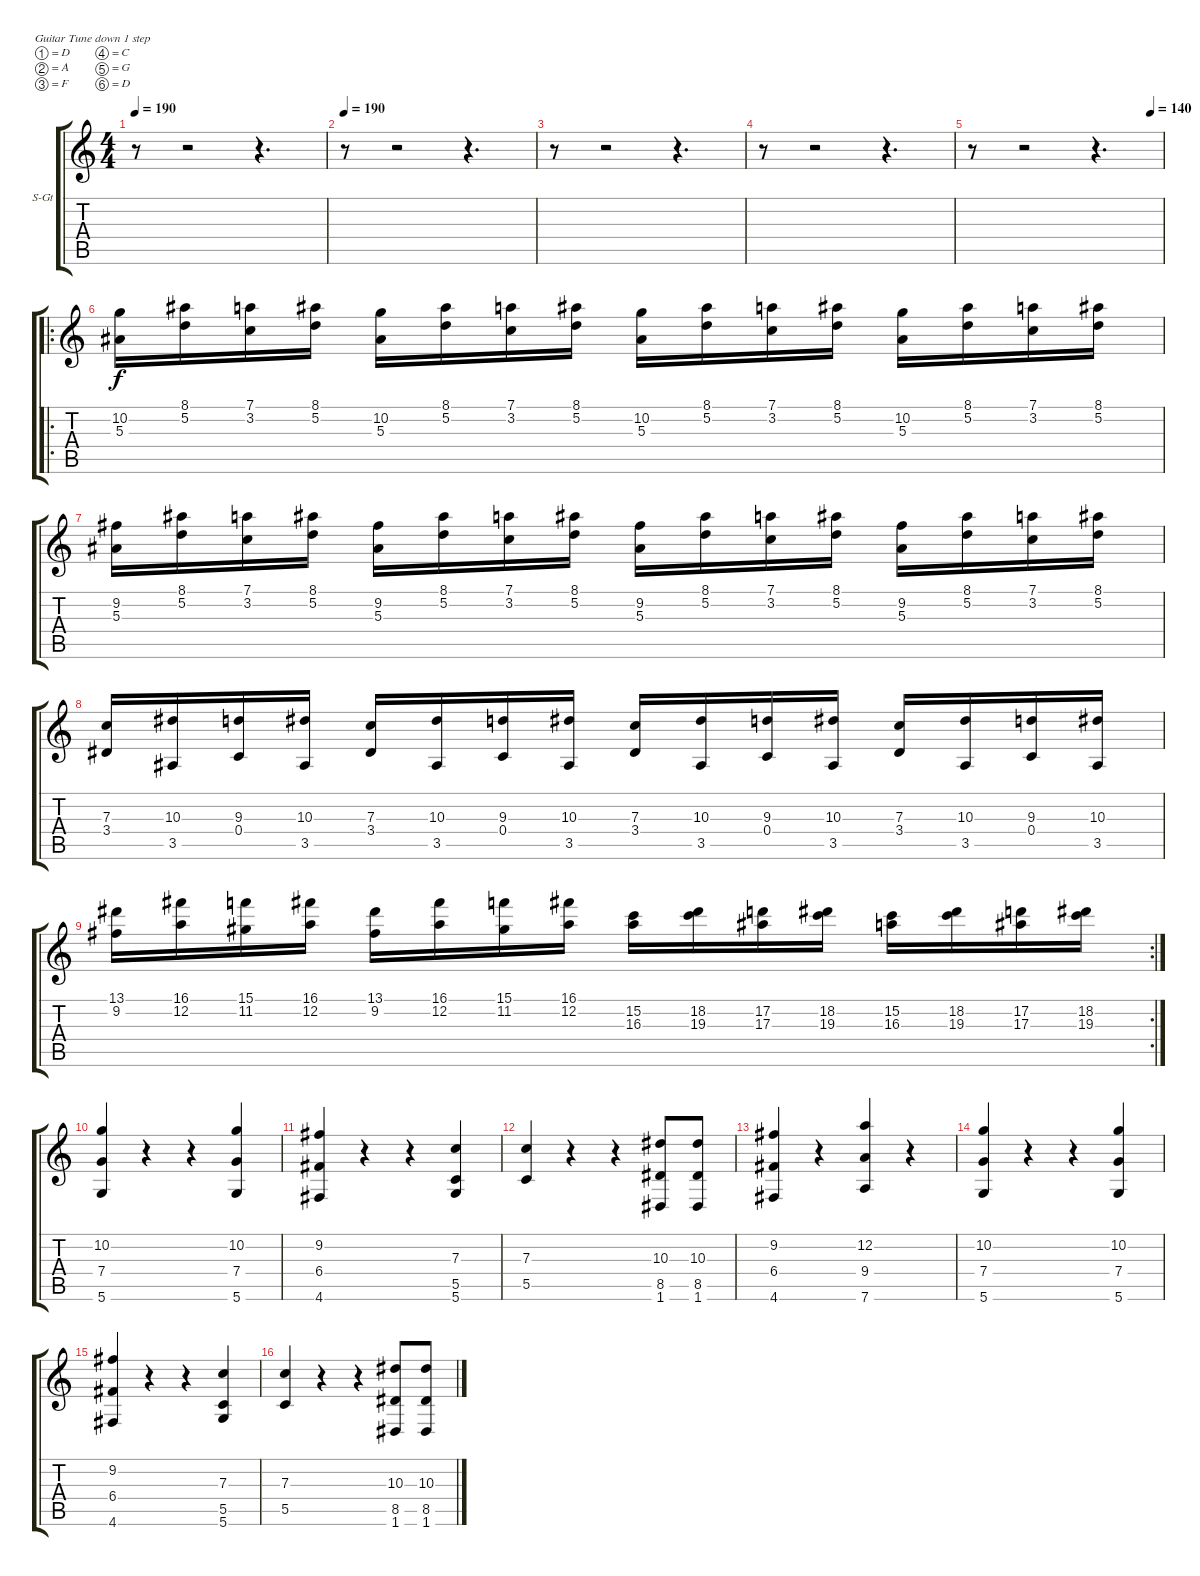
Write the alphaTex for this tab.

\bracketExtendMode groupsimilarinstruments
\firstSystemTrackNameOrientation horizontal
\otherSystemsTrackNameOrientation horizontal
\track ("Martin - Keyboard1" "S-Gt") {instrument churchorgan}
\staff {score tabs}
\tuning (D4 A3 F3 C3 G2 D2)
\displaytranspose 12
\ts (4 4)
\tempo 190
\clef g2
\ks c
r.8{dy f} r.2 r.4{d} |
\tempo 190
r.8 r.2 r.4{d} |
r.8 r.2 r.4{d} |
r.8 r.2 r.4{d} |
\tempo (140 0.9375)
r.8 r.2 r.4{d} |
\ro
(10.2 5.3).16 (8.1 5.2).16 (7.1 3.2).16 (8.1 5.2).16 (10.2 5.3).16 (8.1 5.2).16 (7.1 3.2).16 (8.1 5.2).16 (10.2 5.3).16 (8.1 5.2).16 (7.1 3.2).16 (8.1 5.2).16 (10.2 5.3).16 (8.1 5.2).16 (7.1 3.2).16 (8.1 5.2).16 |
(9.2 5.3).16 (8.1 5.2).16 (7.1 3.2).16 (8.1 5.2).16 (9.2 5.3).16 (8.1 5.2).16 (7.1 3.2).16 (8.1 5.2).16 (9.2 5.3).16 (8.1 5.2).16 (7.1 3.2).16 (8.1 5.2).16 (9.2 5.3).16 (8.1 5.2).16 (7.1 3.2).16 (8.1 5.2).16 |
(7.3 3.4).16 (10.3 3.5).16 (9.3 0.4).16 (10.3 3.5).16 (7.3 3.4).16 (10.3 3.5).16 (9.3 0.4).16 (10.3 3.5).16 (7.3 3.4).16 (10.3 3.5).16 (9.3 0.4).16 (10.3 3.5).16 (7.3 3.4).16 (10.3 3.5).16 (9.3 0.4).16 (10.3 3.5).16 |
\rc 2
(13.1 9.2).16 (16.1 12.2).16 (15.1 11.2).16 (16.1 12.2).16 (13.1 9.2).16 (16.1 12.2).16 (15.1 11.2).16 (16.1 12.2).16 (15.2 16.3).16 (18.2 19.3).16 (17.2 17.3).16 (18.2 19.3).16 (15.2 16.3).16 (18.2 19.3).16 (17.2 17.3).16 (18.2 19.3).16 |
(10.2 7.4 5.6).4 r.4 r.4 (10.2 7.4 5.6).4 |
(9.2 6.4 4.6).4 r.4 r.4 (7.3 5.5 5.6).4 |
(7.3 5.5).4 r.4 r.4 (10.3 8.5 1.6).8 (10.3 8.5 1.6).8 |
(9.2 6.4 4.6).4 r.4 (12.2 9.4 7.6).4 r.4 |
(10.2 7.4 5.6).4 r.4 r.4 (10.2 7.4 5.6).4 |
(9.2 6.4 4.6).4 r.4 r.4 (7.3 5.5 5.6).4 |
(7.3 5.5).4 r.4 r.4 (10.3 8.5 1.6).8 (10.3 8.5 1.6).8
